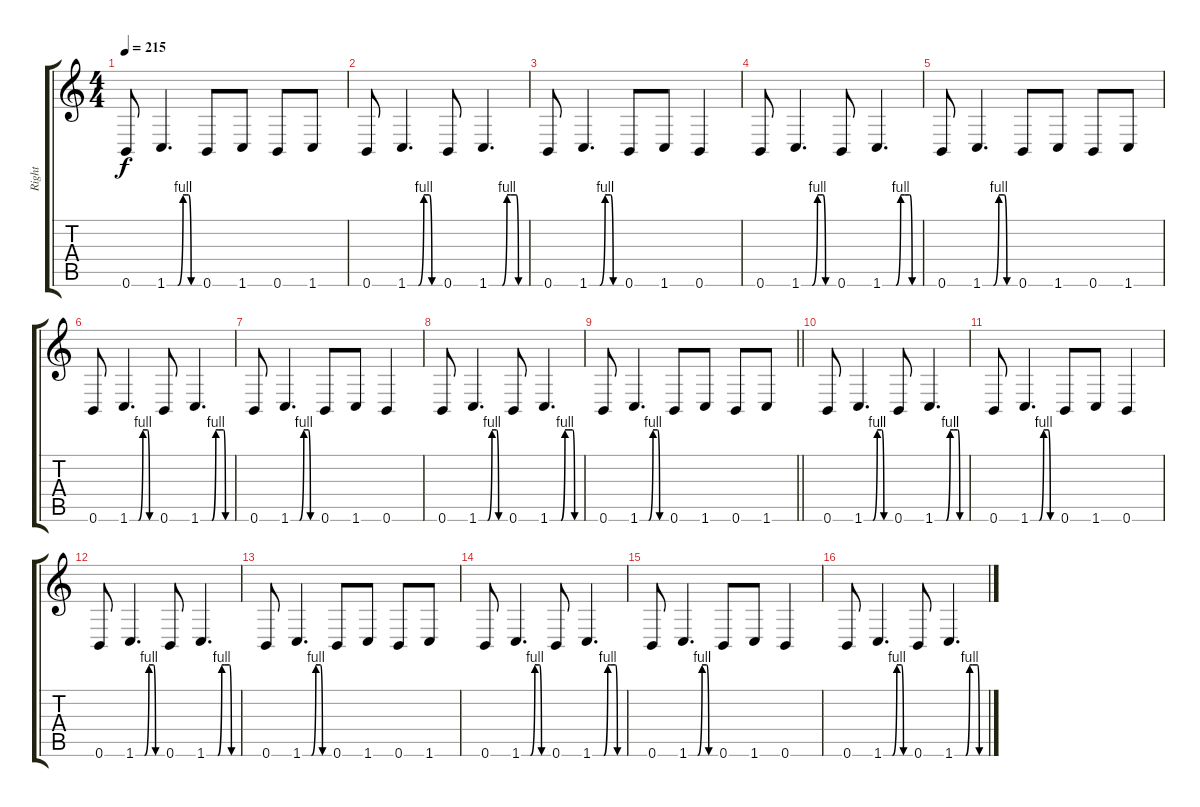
\track ("Right" "Right") {instrument distortionguitar}
\staff {score tabs}
\tuning (Db4 Ab3 E3 B2 Gb2 B1) {hide}
\ts (4 4)
\tempo 215
\clef g2
\ks c
0.6.8{dy f} 1.6{be (custom 0 0 10 0 20 0 30 4 40 4 45 0 60 0)}.4{d} 0.6.8 1.6.8 0.6.8 1.6.8 |
0.6.8 1.6{be (custom 0 0 10 0 20 0 30 4 40 4 45 0 60 0)}.4{d} 0.6.8 1.6{be (custom 0 0 10 0 16 0 18 0 20 0 22 0 30 4 36 4 45 4 49 0 60 0)}.4{d} |
0.6.8 1.6{be (custom 0 0 10 0 20 0 30 4 40 4 45 0 60 0)}.4{d} 0.6.8 1.6.8 0.6.4 |
0.6.8 1.6{be (custom 0 0 10 0 20 0 30 4 40 4 45 0 60 0)}.4{d} 0.6.8 1.6{be (custom 0 0 10 0 16 0 18 0 20 0 22 0 30 4 36 4 45 4 49 0 60 0)}.4{d} |
0.6.8 1.6{be (custom 0 0 10 0 20 0 30 4 40 4 45 0 60 0)}.4{d} 0.6.8 1.6.8 0.6.8 1.6.8 |
0.6.8 1.6{be (custom 0 0 10 0 20 0 30 4 40 4 45 0 60 0)}.4{d} 0.6.8 1.6{be (custom 0 0 10 0 16 0 18 0 20 0 22 0 30 4 36 4 45 4 49 0 60 0)}.4{d} |
0.6.8 1.6{be (custom 0 0 10 0 20 0 30 4 40 4 45 0 60 0)}.4{d} 0.6.8 1.6.8 0.6.4 |
0.6.8 1.6{be (custom 0 0 10 0 20 0 30 4 40 4 45 0 60 0)}.4{d} 0.6.8 1.6{be (custom 0 0 10 0 16 0 18 0 20 0 22 0 30 4 36 4 45 4 49 0 60 0)}.4{d} |
\barLineRight lightlight
0.6.8 1.6{be (custom 0 0 10 0 20 0 30 4 40 4 45 0 60 0)}.4{d} 0.6.8 1.6.8 0.6.8 1.6.8 |
0.6.8 1.6{be (custom 0 0 10 0 20 0 30 4 40 4 45 0 60 0)}.4{d} 0.6.8 1.6{be (custom 0 0 10 0 16 0 18 0 20 0 22 0 30 4 36 4 45 4 49 0 60 0)}.4{d} |
0.6.8 1.6{be (custom 0 0 10 0 20 0 30 4 40 4 45 0 60 0)}.4{d} 0.6.8 1.6.8 0.6.4 |
0.6.8 1.6{be (custom 0 0 10 0 20 0 30 4 40 4 45 0 60 0)}.4{d} 0.6.8 1.6{be (custom 0 0 10 0 16 0 18 0 20 0 22 0 30 4 36 4 45 4 49 0 60 0)}.4{d} |
0.6.8 1.6{be (custom 0 0 10 0 20 0 30 4 40 4 45 0 60 0)}.4{d} 0.6.8 1.6.8 0.6.8 1.6.8 |
0.6.8 1.6{be (custom 0 0 10 0 20 0 30 4 40 4 45 0 60 0)}.4{d} 0.6.8 1.6{be (custom 0 0 10 0 16 0 18 0 20 0 22 0 30 4 36 4 45 4 49 0 60 0)}.4{d} |
0.6.8 1.6{be (custom 0 0 10 0 20 0 30 4 40 4 45 0 60 0)}.4{d} 0.6.8 1.6.8 0.6.4 |
0.6.8 1.6{be (custom 0 0 10 0 20 0 30 4 40 4 45 0 60 0)}.4{d} 0.6.8 1.6{be (custom 0 0 10 0 16 0 18 0 20 0 22 0 30 4 36 4 45 4 49 0 60 0)}.4{d}
